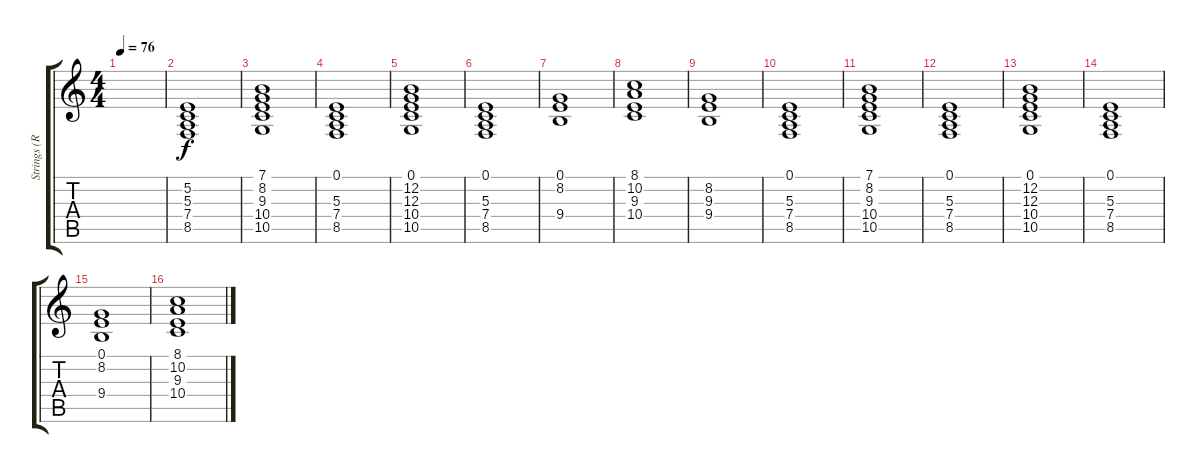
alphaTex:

\track ("Strings (Rhythm)" "Strings (R") {instrument synthstrings2}
\staff {score tabs}
\tuning (E4 B3 G3 D3 A2 E2) {hide}
\ts (4 4)
\tempo 76
\clef g2
\ks c
|
(5.2 5.3 7.4 8.5).1 |
(7.1 8.2 9.3 10.4 10.5).1 |
(0.1 5.3 7.4 8.5).1 |
(0.1 12.2 12.3 10.4 10.5).1 |
(0.1 5.3 7.4 8.5).1 |
(0.1 8.2 9.4).1 |
(8.1 10.2 9.3 10.4).1 |
(8.2 9.3 9.4).1{txt ""} |
(0.1 5.3 7.4 8.5).1 |
(7.1 8.2 9.3 10.4 10.5).1 |
(0.1 5.3 7.4 8.5).1 |
(0.1 12.2 12.3 10.4 10.5).1 |
(0.1 5.3 7.4 8.5).1 |
(0.1 8.2 9.4).1 |
(8.1 10.2 9.3 10.4).1
